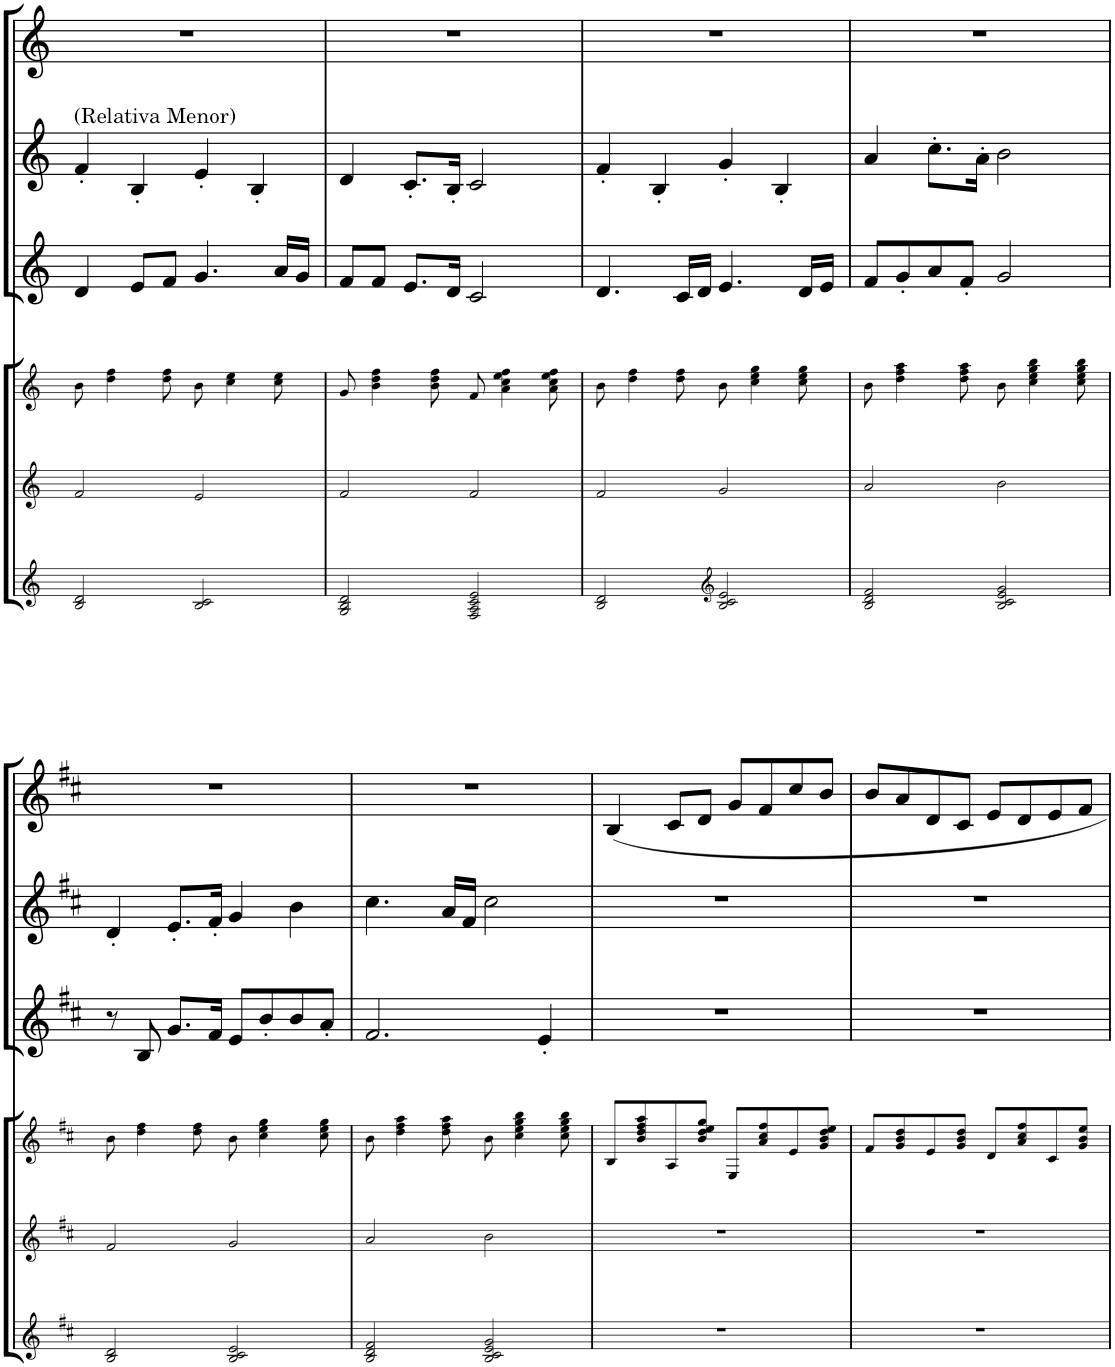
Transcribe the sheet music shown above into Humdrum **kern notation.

**kern	**kern	**kern	**kern	**kern	**kern
*part5	*part5	*part4	*part3	*part2	*part1
*staff6	*staff5	*staff4	*staff3	*staff2	*staff1
*I"Piano	*	*I"Piano	*I"Piano	*I"Piano	*I"Piano
*I'Pno	*	*I'Pno	*I'Pno	*I'Pno	*I'Pno
!!LO:PB:g=z
*clefG2	*clefG2	*clefG2	*clefG2	*clefG2	*clefG2
*k[f#c#]	*k[f#c#]	*k[f#c#]	*k[f#c#]	*k[f#c#]	*k[f#c#]
*M4/4	*M4/4	*M4/4	*M4/4	*M4/4	*M4/4
=20	=20	=20	=20	=20	=20
!	!	!	!	!LO:TX:a:t=(Relativa Menor)	!
2B/ 2d/	2f#/	8b\	4d/	4f#'/	1r
.	.	4dd\ 4ff#\	.	.	.
.	.	.	8e/L	4B'/	.
.	.	8dd\ 8ff#\	8f#/J	.	.
2B/ 2c#/	2e/	8b\	4.g/	4e'/	.
.	.	4cc#\ 4ee\	.	.	.
.	.	.	.	4B'/	.
.	.	8cc#\ 8ee\	16a/LL	.	.
.	.	.	16g/JJ	.	.
=21	=21	=21	=21	=21	=21
2G/ 2B/ 2d/	2f#/	8g/	8f#/L	4d/	1r
.	.	4b\ 4dd\ 4ff#\	8f#/J	.	.
.	.	.	8.e/L	8.c#'/L	.
.	.	8b\ 8dd\ 8ff#\	.	.	.
.	.	.	16d/Jk	16B'/Jk	.
2F#/ 2A/ 2c#/ 2e/	2f#/	8f#/	2c#/	2c#/	.
.	.	4a\ 4cc#\ 4ee\ 4ff#\	.	.	.
.	.	8a\ 8cc#\ 8ee\ 8ff#\	.	.	.
=22	=22	=22	=22	=22	=22
2B/ 2d/	2f#/	8b\	4.d/	4f#'/	1r
.	.	4dd\ 4ff#\	.	.	.
.	.	.	.	4B'/	.
.	.	8dd\ 8ff#\	16c#/LL	.	.
.	.	.	16d/JJ	.	.
*clefG2	*	*	*	*	*
2B/ 2c#/ 2e/	2g/	8b\	4.e/	4g'/	.
.	.	4cc#\ 4ee\ 4gg\	.	.	.
.	.	.	.	4B'/	.
.	.	8cc#\ 8ee\ 8gg\	16d/LL	.	.
.	.	.	16e/JJ	.	.
=23	=23	=23	=23	=23	=23
2B/ 2d/ 2f#/	2a/	8b\	8f#/L	4a/	1r
.	.	4dd\ 4ff#\ 4aa\	8g'/	.	.
.	.	.	8a/	8.cc#'\L	.
.	.	8dd\ 8ff#\ 8aa\	8f#'/J	.	.
.	.	.	.	16a'\Jk	.
2B/ 2c#/ 2e/ 2g/	2b\	8b\	2g/	2b\	.
.	.	4cc#\ 4ee\ 4gg\ 4bb\	.	.	.
.	.	8cc#\ 8ee\ 8gg\ 8bb\	.	.	.
!!LO:LB:g=z
=24	=24	=24	=24	=24	=24
2B/ 2d/	2f#/	8b\	8r	4d'/	1r
.	.	4dd\ 4ff#\	8B/	.	.
.	.	.	8.g/L	8.e'/L	.
.	.	8dd\ 8ff#\	.	.	.
.	.	.	16f#/Jk	16f#'/Jk	.
2B/ 2c#/ 2e/	2g/	8b\	8e/L	4g/	.
.	.	4cc#\ 4ee\ 4gg\	8b'/	.	.
.	.	.	8b/	4b\	.
.	.	8cc#\ 8ee\ 8gg\	8a'/J	.	.
=25	=25	=25	=25	=25	=25
2B/ 2d/ 2f#/	2a/	8b\	2.f#/	4.cc#\	1r
.	.	4dd\ 4ff#\ 4aa\	.	.	.
.	.	8dd\ 8ff#\ 8aa\	.	16a/LL	.
.	.	.	.	16f#/JJ	.
2B/ 2c#/ 2e/ 2g/	2b\	8b\	.	2cc#\	.
.	.	4cc#\ 4ee\ 4gg\ 4bb\	.	.	.
.	.	.	4e'/	.	.
.	.	8cc#\ 8ee\ 8gg\ 8bb\	.	.	.
=26	=26	=26	=26	=26	=26
1r	1r	8B/L	1r	1r	4B/
.	.	8b/ 8dd/ 8ff#/ 8aa/	.	.	.
.	.	8A/	.	.	8c#/L
.	.	8b/ 8dd/ 8ee/ 8gg/J	.	.	8d/J
.	.	8E/L	.	.	8g/L
.	.	8a/ 8cc#/ 8ff#/	.	.	8f#/
.	.	8e/	.	.	8cc#/
.	.	8g/ 8b/ 8dd/ 8ee/J	.	.	8b/J
=27	=27	=27	=27	=27	=27
1r	1r	8f#/L	1r	1r	8b/L
.	.	8g/ 8b/ 8dd/	.	.	8a/
.	.	8e/	.	.	8d/
.	.	8g/ 8b/ 8dd/J	.	.	8c#/J
.	.	8d/L	.	.	8e/L
.	.	8a/ 8cc#/ 8ff#/	.	.	8d/
.	.	8c#/	.	.	8e/
.	.	8g/ 8b/ 8ee/J	.	.	8f#/J
=	=	=	=	=	=
*-	*-	*-	*-	*-	*-
